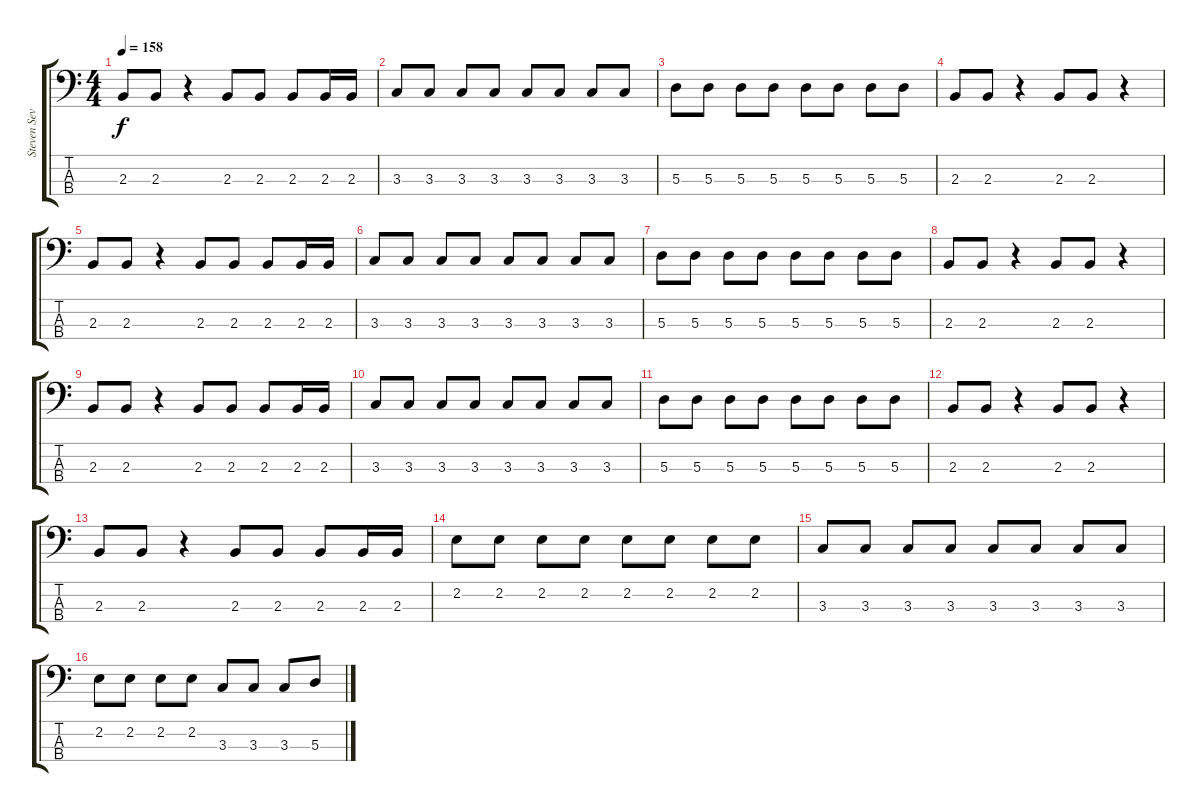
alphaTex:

\track ("Steven Severin" "Steven Sev") {instrument electricbassfinger}
\staff {score tabs}
\tuning (G2 D2 A1 E1) {hide}
\ts (4 4)
\tempo 158
\clef f4
\ks c
2.3.8{dy f} 2.3.8 r.4 2.3.8 2.3.8 2.3.8 2.3.16 2.3.16 |
3.3.8 3.3.8 3.3.8 3.3.8 3.3.8 3.3.8 3.3.8 3.3.8 |
5.3.8 5.3.8 5.3.8 5.3.8 5.3.8 5.3.8 5.3.8 5.3.8 |
2.3.8 2.3.8 r.4 2.3.8 2.3.8 r.4 |
2.3.8 2.3.8 r.4 2.3.8 2.3.8 2.3.8 2.3.16 2.3.16 |
3.3.8 3.3.8 3.3.8 3.3.8 3.3.8 3.3.8 3.3.8 3.3.8 |
5.3.8 5.3.8 5.3.8 5.3.8 5.3.8 5.3.8 5.3.8 5.3.8 |
2.3.8 2.3.8 r.4 2.3.8 2.3.8 r.4 |
2.3.8 2.3.8 r.4 2.3.8 2.3.8 2.3.8 2.3.16 2.3.16 |
3.3.8 3.3.8 3.3.8 3.3.8 3.3.8 3.3.8 3.3.8 3.3.8 |
5.3.8 5.3.8 5.3.8 5.3.8 5.3.8 5.3.8 5.3.8 5.3.8 |
2.3.8 2.3.8 r.4 2.3.8 2.3.8 r.4 |
2.3.8 2.3.8 r.4 2.3.8 2.3.8 2.3.8 2.3.16 2.3.16 |
2.2.8 2.2.8 2.2.8 2.2.8 2.2.8 2.2.8 2.2.8 2.2.8 |
3.3.8 3.3.8 3.3.8 3.3.8 3.3.8 3.3.8 3.3.8 3.3.8 |
2.2.8 2.2.8 2.2.8 2.2.8 3.3.8 3.3.8 3.3.8 5.3.8
